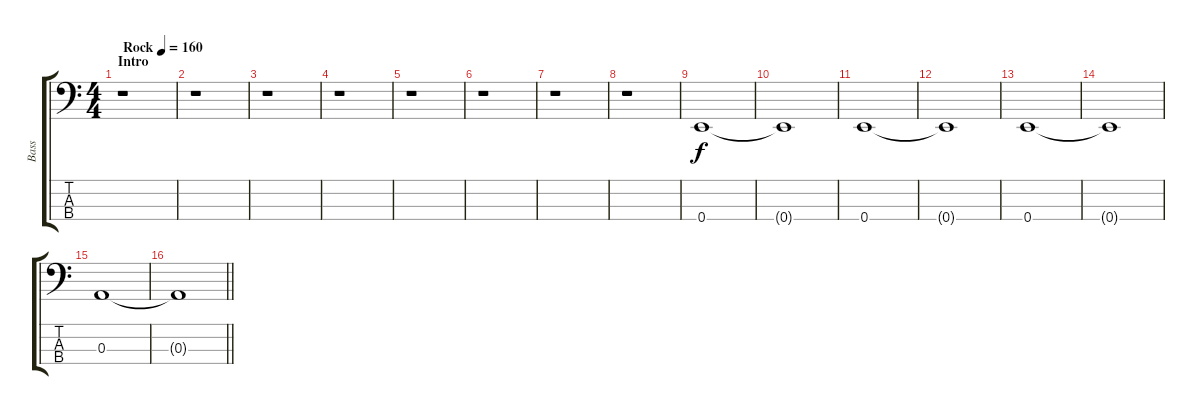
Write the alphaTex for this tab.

\track ("Bass" "Bass") {instrument electricbasspick}
\staff {score tabs}
\tuning (G2 D2 A1 E1) {hide}
\ts (4 4)
\section ("" "Intro")
\tempo (160 "Rock")
\clef f4
\ks c
r.1{dy f instrument electricbasspick} |
r.1 |
r.1 |
r.1 |
r.1 |
r.1 |
r.1 |
r.1 |
0.4.1 |
0.4{t}.1 |
0.4.1 |
0.4{t}.1 |
0.4.1 |
0.4{t}.1 |
0.3.1 |
\barLineRight lightlight
0.3{t}.1
